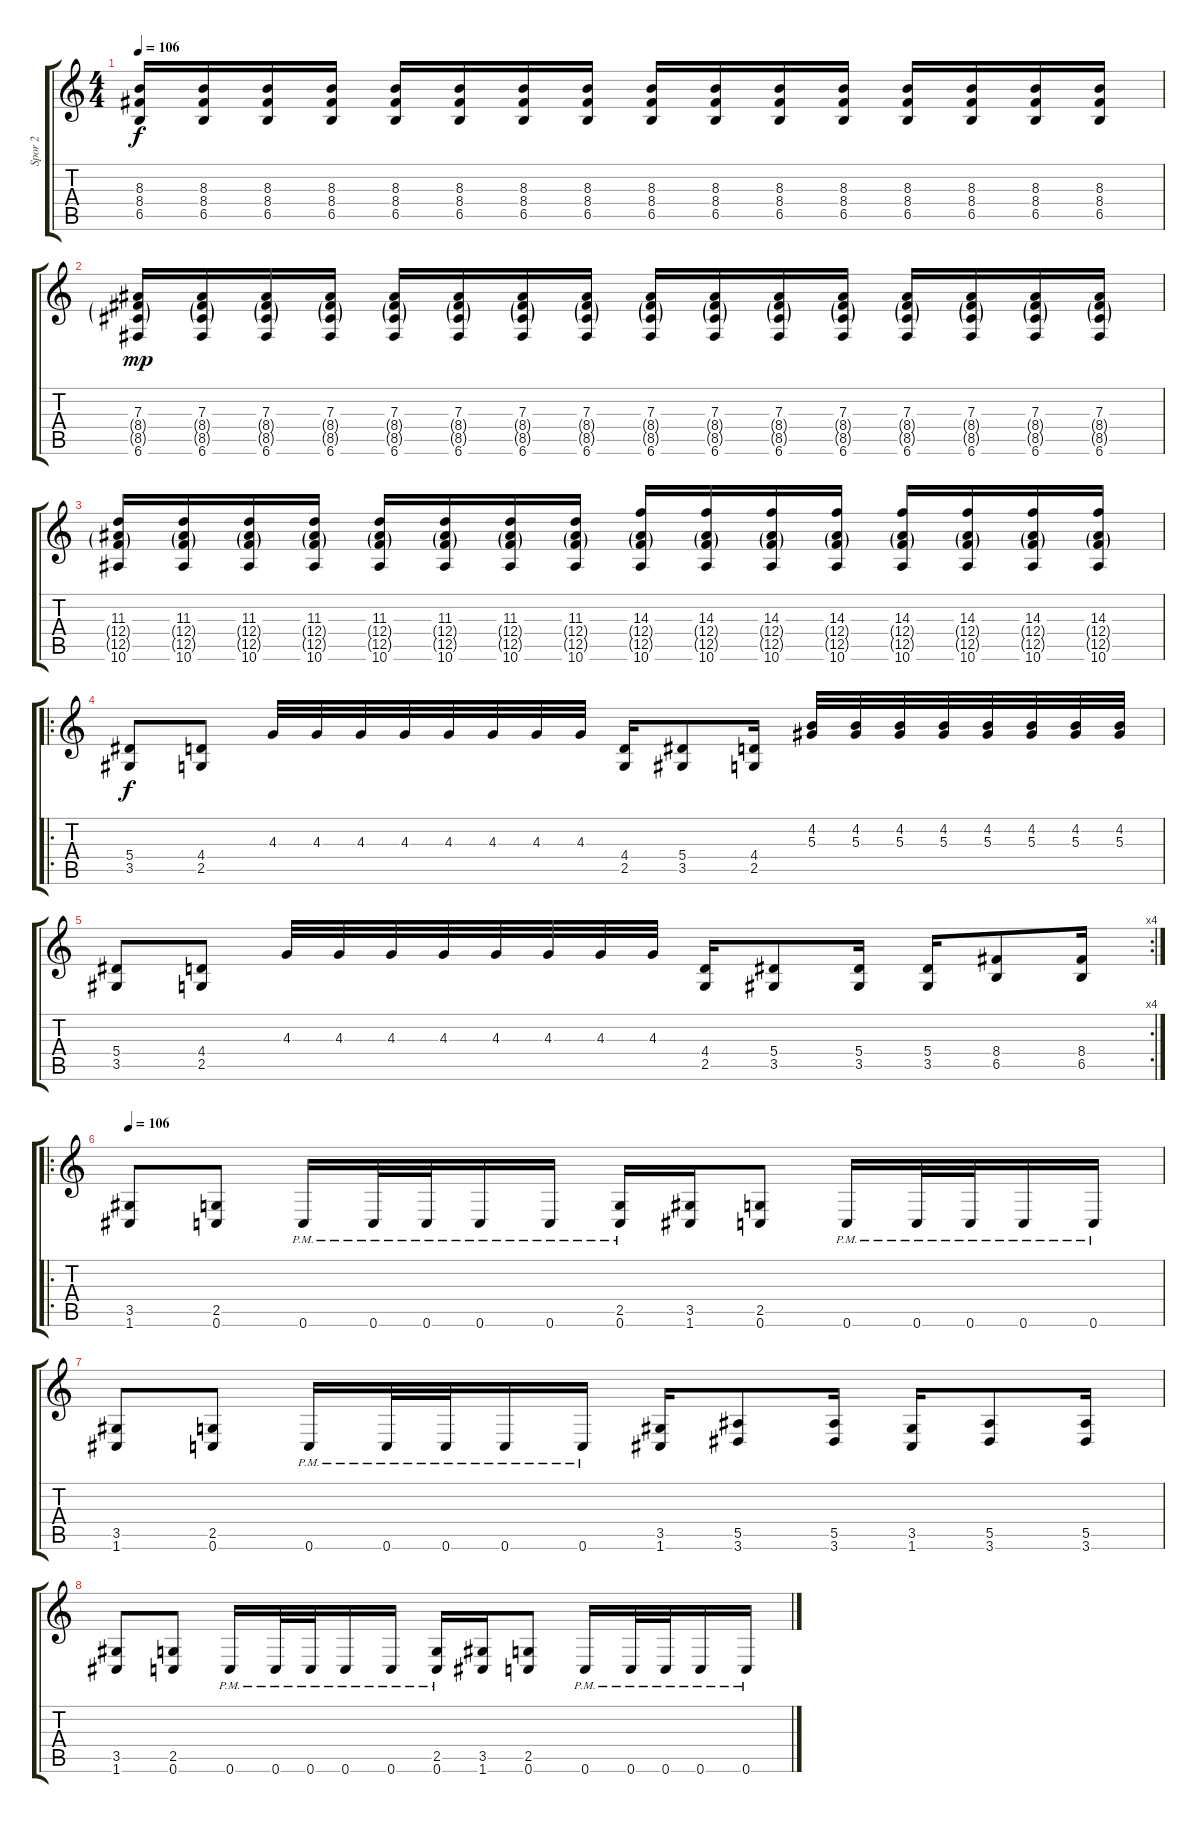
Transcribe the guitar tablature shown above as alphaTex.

\track ("Spor 2" "Spor 2") {instrument distortionguitar}
\staff {score tabs}
\tuning (C4 G3 Eb3 Bb2 F2 C2) {hide}
\ts (4 4)
\tempo 106
\clef g2
\ks c
(8.3 8.4 6.5).16{dy f} (8.3 8.4 6.5).16 (8.3 8.4 6.5).16 (8.3 8.4 6.5).16 (8.3 8.4 6.5).16 (8.3 8.4 6.5).16 (8.3 8.4 6.5).16 (8.3 8.4 6.5).16 (8.3 8.4 6.5).16 (8.3 8.4 6.5).16 (8.3 8.4 6.5).16 (8.3 8.4 6.5).16 (8.3 8.4 6.5).16 (8.3 8.4 6.5).16 (8.3 8.4 6.5).16 (8.3 8.4 6.5).16 |
(7.3 8.4{g} 8.5{g} 6.6).16{dy mp} (7.3 8.4{g} 8.5{g} 6.6).16 (7.3 8.4{g} 8.5{g} 6.6).16 (7.3 8.4{g} 8.5{g} 6.6).16 (7.3 8.4{g} 8.5{g} 6.6).16 (7.3 8.4{g} 8.5{g} 6.6).16 (7.3 8.4{g} 8.5{g} 6.6).16 (7.3 8.4{g} 8.5{g} 6.6).16 (7.3 8.4{g} 8.5{g} 6.6).16 (7.3 8.4{g} 8.5{g} 6.6).16 (7.3 8.4{g} 8.5{g} 6.6).16 (7.3 8.4{g} 8.5{g} 6.6).16 (7.3 8.4{g} 8.5{g} 6.6).16 (7.3 8.4{g} 8.5{g} 6.6).16 (7.3 8.4{g} 8.5{g} 6.6).16 (7.3 8.4{g} 8.5{g} 6.6).16 |
(11.3 12.4{g} 12.5{g} 10.6).16 (11.3 12.4{g} 12.5{g} 10.6).16 (11.3 12.4{g} 12.5{g} 10.6).16 (11.3 12.4{g} 12.5{g} 10.6).16 (11.3 12.4{g} 12.5{g} 10.6).16 (11.3 12.4{g} 12.5{g} 10.6).16 (11.3 12.4{g} 12.5{g} 10.6).16 (11.3 12.4{g} 12.5{g} 10.6).16 (14.3 12.4{g} 12.5{g} 10.6).16 (14.3 12.4{g} 12.5{g} 10.6).16 (14.3 12.4{g} 12.5{g} 10.6).16 (14.3 12.4{g} 12.5{g} 10.6).16 (14.3 12.4{g} 12.5{g} 10.6).16 (14.3 12.4{g} 12.5{g} 10.6).16 (14.3 12.4{g} 12.5{g} 10.6).16 (14.3 12.4{g} 12.5{g} 10.6).16 |
\ro
(5.4 3.5).8{dy f} (4.4 2.5).8 4.3.32 4.3.32 4.3.32 4.3.32 4.3.32 4.3.32 4.3.32 4.3.32 (4.4 2.5).16 (5.4 3.5).8 (4.4 2.5).16 (4.2 5.3).32 (4.2 5.3).32 (4.2 5.3).32 (4.2 5.3).32 (4.2 5.3).32 (4.2 5.3).32 (4.2 5.3).32 (4.2 5.3).32 |
\rc 4
(5.4 3.5).8 (4.4 2.5).8 4.3.32 4.3.32 4.3.32 4.3.32 4.3.32 4.3.32 4.3.32 4.3.32 (4.4 2.5).16 (5.4 3.5).8 (5.4 3.5).16 (5.4 3.5).16 (8.4 6.5).8 (8.4 6.5).16 |
\ro
\tempo 106
(3.5 1.6).8 (2.5 0.6).8 0.6{pm}.16 0.6{pm}.32 0.6{pm}.32 0.6{pm}.16 0.6{pm}.16 (2.5{pm} 0.6{pm}).16 (3.5 1.6).16 (2.5 0.6).8 0.6{pm}.16 0.6{pm}.32 0.6{pm}.32 0.6{pm}.16 0.6{pm}.16 |
(3.5 1.6).8 (2.5 0.6).8 0.6{pm}.16 0.6{pm}.32 0.6{pm}.32 0.6{pm}.16 0.6{pm}.16 (3.5 1.6).16 (5.5 3.6).8 (5.5 3.6).16 (3.5 1.6).16 (5.5 3.6).8 (5.5 3.6).16 |
(3.5 1.6).8 (2.5 0.6).8 0.6{pm}.16 0.6{pm}.32 0.6{pm}.32 0.6{pm}.16 0.6{pm}.16 (2.5{pm} 0.6{pm}).16 (3.5 1.6).16 (2.5 0.6).8 0.6{pm}.16 0.6{pm}.32 0.6{pm}.32 0.6{pm}.16 0.6{pm}.16
